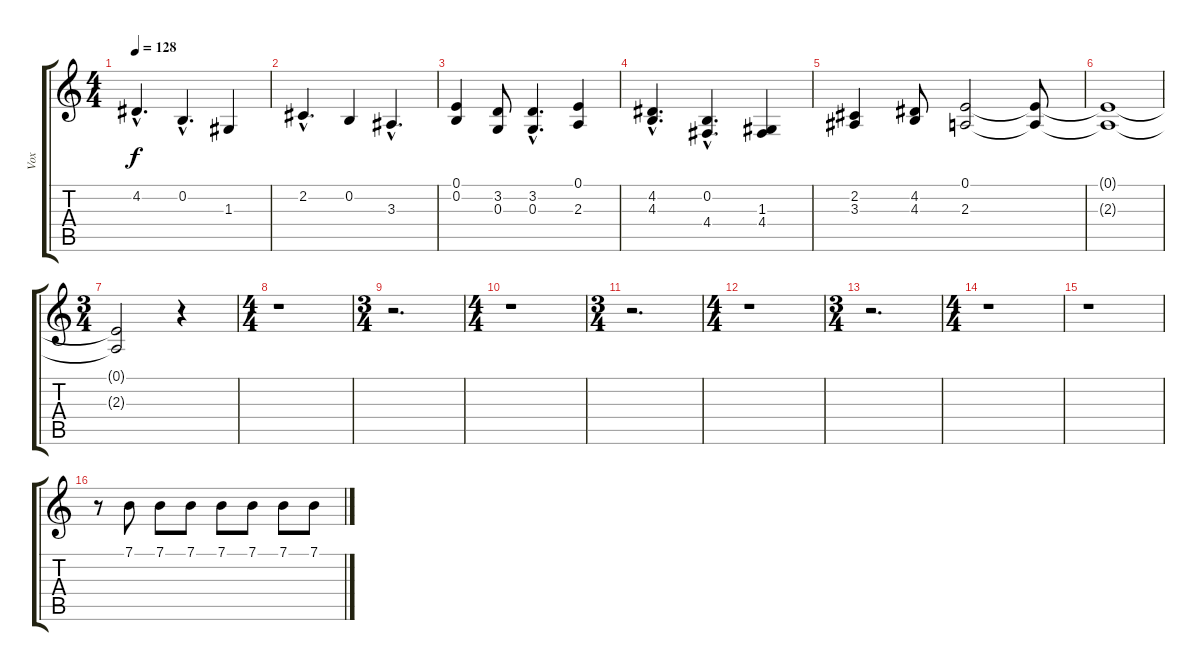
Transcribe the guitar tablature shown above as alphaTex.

\track ("Vox" "Vox") {instrument bassoon}
\staff {score tabs}
\tuning (E4 B3 G3 D3 A2 E2) {hide}
\ts (4 4)
\tempo 128
\clef g2
\ks c
4.2{hac}.4{d dy f} 0.2{hac}.4{d} 1.3.4 |
2.2{hac}.4{d} 0.2.4 3.3{hac}.4{d} |
(0.1 0.2).4 (3.2 0.3).8 (3.2{hac} 0.3{hac}).4{d} (0.1 2.3).4 |
(4.2{hac} 4.3{hac}).4{d} (0.2{hac} 4.4{hac}).4{d} (1.3 4.4).4 |
(2.2 3.3).4 (4.2 4.3).8 (0.1 2.3).2 (0.1{t} 2.3{t}).8 |
(0.1{t} 2.3{t}).1 |
\ts (3 4)
(0.1{t} 2.3{t}).2 r.4 |
\ts (4 4)
r.1 |
\ts (3 4)
r.2{d} |
\ts (4 4)
r.1 |
\ts (3 4)
r.2{d} |
\ts (4 4)
r.1 |
\ts (3 4)
r.2{d} |
\ts (4 4)
r.1 |
r.1 |
r.8 7.1.8 7.1.8 7.1.8 7.1.8 7.1.8 7.1.8 7.1.8
